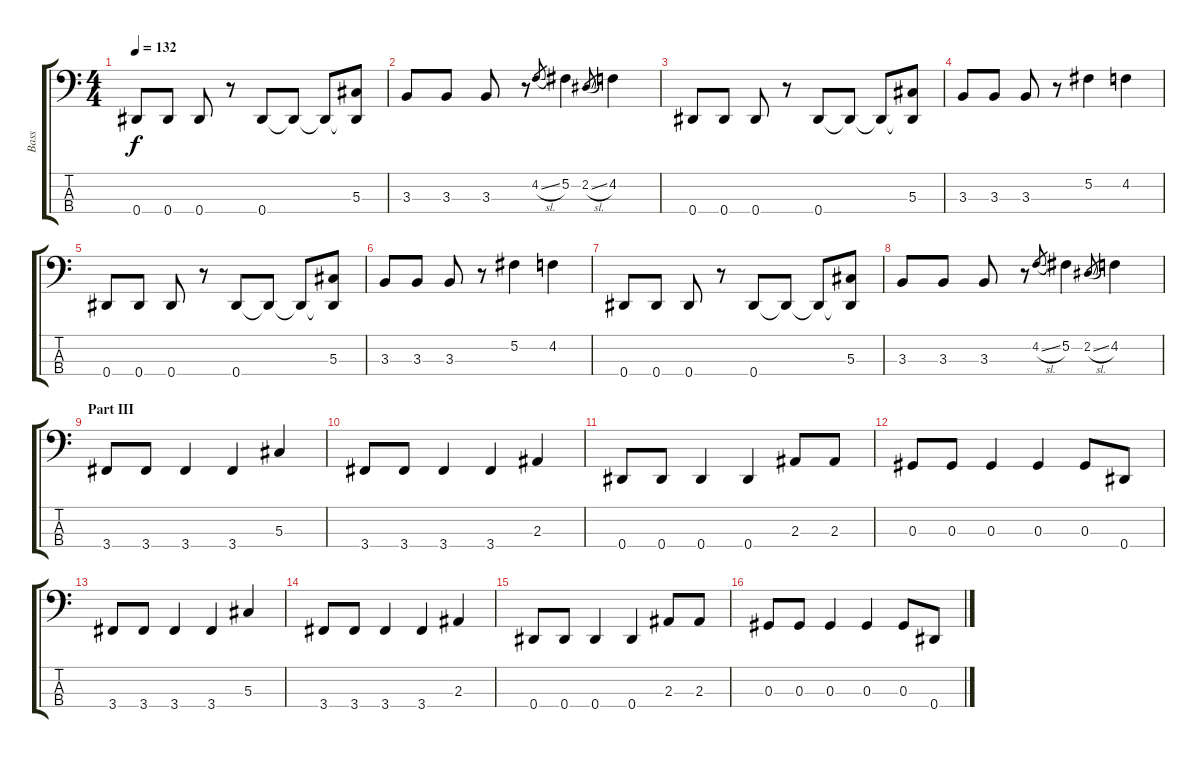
\track ("Bass" "Bass") {instrument electricbassfinger}
\staff {score tabs}
\tuning (Gb2 Db2 Ab1 Eb1) {hide}
\ts (4 4)
\tempo 132
\clef f4
\ks c
0.4.8{dy f} 0.4.8 0.4.8 r.8 0.4.8 0.4{t}.8 0.4{t}.8 (5.3 0.4{t}).8 |
3.3.8 3.3.8 3.3.8 r.8 4.2{sl}.8{gr} 5.2.4 2.2{sl}.8{gr} 4.2.4 |
0.4.8 0.4.8 0.4.8 r.8 0.4.8 0.4{t}.8 0.4{t}.8 (5.3 0.4{t}).8 |
3.3.8 3.3.8 3.3.8 r.8 5.2.4 4.2.4 |
0.4.8 0.4.8 0.4.8 r.8 0.4.8 0.4{t}.8 0.4{t}.8 (5.3 0.4{t}).8 |
3.3.8 3.3.8 3.3.8 r.8 5.2.4 4.2.4 |
0.4.8 0.4.8 0.4.8 r.8 0.4.8 0.4{t}.8 0.4{t}.8 (5.3 0.4{t}).8 |
3.3.8 3.3.8 3.3.8 r.8 4.2{sl}.8{gr} 5.2.4 2.2{sl}.8{gr} 4.2.4 |
\section ("" "Part III")
3.4.8 3.4.8 3.4.4 3.4.4 5.3.4 |
3.4.8 3.4.8 3.4.4 3.4.4 2.3.4 |
0.4.8 0.4.8 0.4.4 0.4.4 2.3.8 2.3.8 |
0.3.8 0.3.8 0.3.4 0.3.4 0.3.8 0.4.8 |
3.4.8 3.4.8 3.4.4 3.4.4 5.3.4 |
3.4.8 3.4.8 3.4.4 3.4.4 2.3.4 |
0.4.8 0.4.8 0.4.4 0.4.4 2.3.8 2.3.8 |
0.3.8 0.3.8 0.3.4 0.3.4 0.3.8 0.4.8
